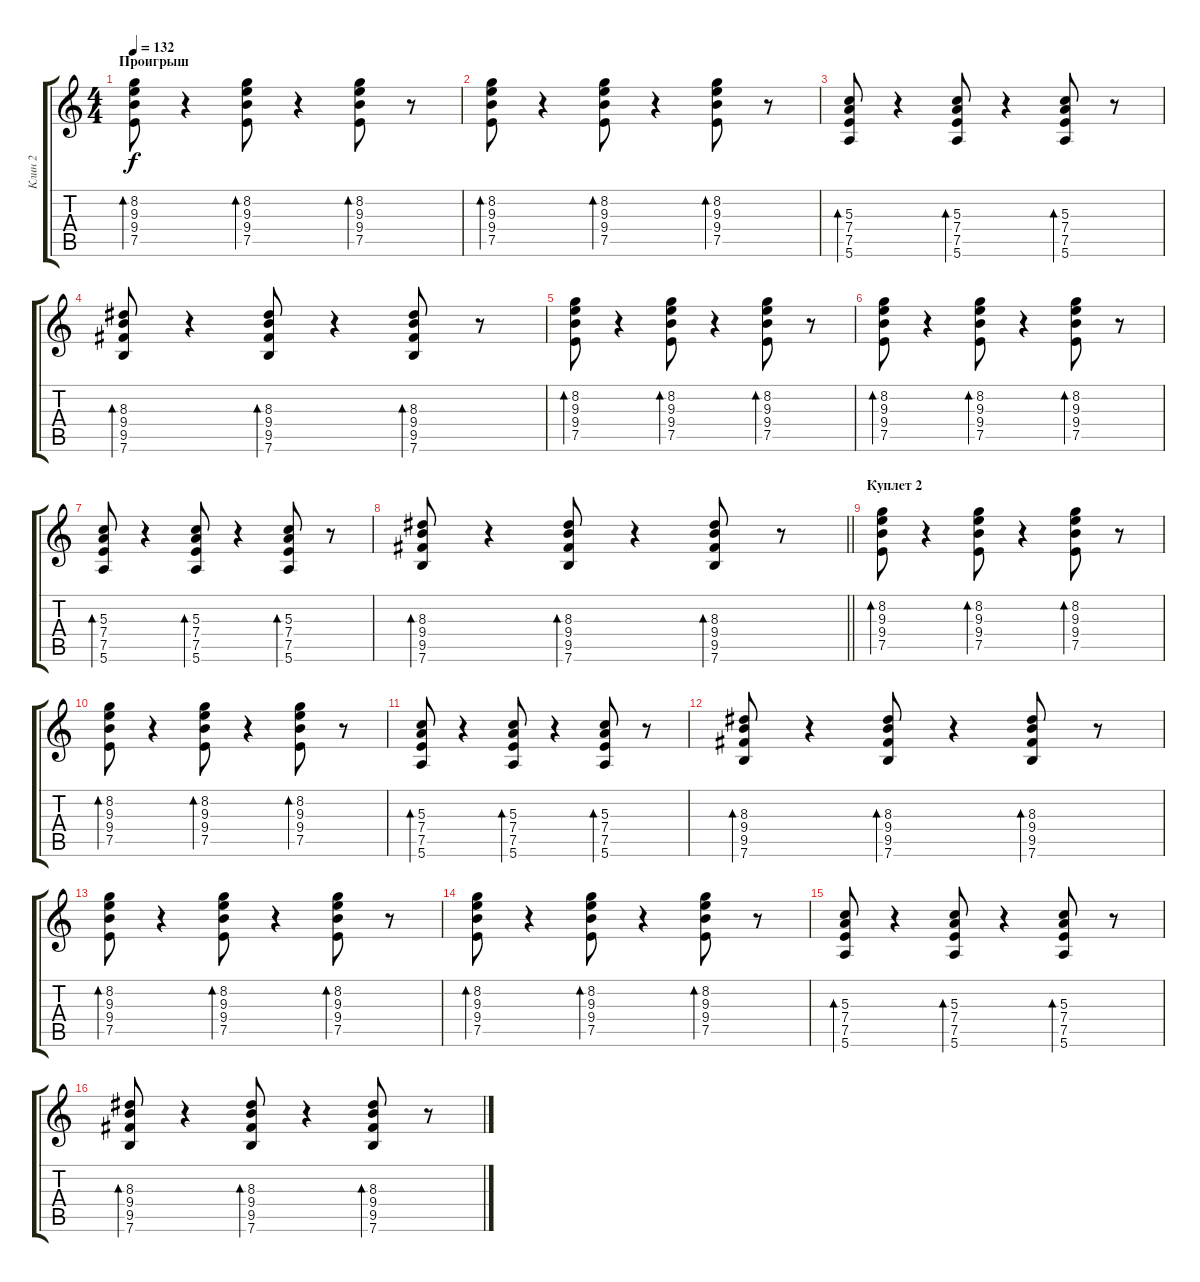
\track ("Клин 2" "Клин 2") {instrument electricguitarclean}
\staff {score tabs}
\tuning (E4 B3 G3 D3 A2 E2) {hide}
\ts (4 4)
\section ("" "Проигрыш")
\tempo 132
\clef g2
\ks c
(8.2 9.3 9.4 7.5).8{bd 30 dy f} r.4 (8.2 9.3 9.4 7.5).8{bd 30} r.4 (8.2 9.3 9.4 7.5).8{bd 30} r.8 |
(8.2 9.3 9.4 7.5).8{bd 30} r.4 (8.2 9.3 9.4 7.5).8{bd 30} r.4 (8.2 9.3 9.4 7.5).8{bd 30} r.8 |
(5.3 7.4 7.5 5.6).8{bd 30} r.4 (5.3 7.4 7.5 5.6).8{bd 30} r.4 (5.3 7.4 7.5 5.6).8{bd 30} r.8 |
(8.3 9.4 9.5 7.6).8{bd 30} r.4 (8.3 9.4 9.5 7.6).8{bd 30} r.4 (8.3 9.4 9.5 7.6).8{bd 30} r.8 |
(8.2 9.3 9.4 7.5).8{bd 30} r.4 (8.2 9.3 9.4 7.5).8{bd 30} r.4 (8.2 9.3 9.4 7.5).8{bd 30} r.8 |
(8.2 9.3 9.4 7.5).8{bd 30} r.4 (8.2 9.3 9.4 7.5).8{bd 30} r.4 (8.2 9.3 9.4 7.5).8{bd 30} r.8 |
(5.3 7.4 7.5 5.6).8{bd 30} r.4 (5.3 7.4 7.5 5.6).8{bd 30} r.4 (5.3 7.4 7.5 5.6).8{bd 30} r.8 |
\barLineRight lightlight
(8.3 9.4 9.5 7.6).8{bd 30} r.4 (8.3 9.4 9.5 7.6).8{bd 30} r.4 (8.3 9.4 9.5 7.6).8{bd 30} r.8 |
\section ("" "Куплет 2")
(8.2 9.3 9.4 7.5).8{bd 30} r.4 (8.2 9.3 9.4 7.5).8{bd 30} r.4 (8.2 9.3 9.4 7.5).8{bd 30} r.8 |
(8.2 9.3 9.4 7.5).8{bd 30} r.4 (8.2 9.3 9.4 7.5).8{bd 30} r.4 (8.2 9.3 9.4 7.5).8{bd 30} r.8 |
(5.3 7.4 7.5 5.6).8{bd 30} r.4 (5.3 7.4 7.5 5.6).8{bd 30} r.4 (5.3 7.4 7.5 5.6).8{bd 30} r.8 |
(8.3 9.4 9.5 7.6).8{bd 30} r.4 (8.3 9.4 9.5 7.6).8{bd 30} r.4 (8.3 9.4 9.5 7.6).8{bd 30} r.8 |
(8.2 9.3 9.4 7.5).8{bd 30} r.4 (8.2 9.3 9.4 7.5).8{bd 30} r.4 (8.2 9.3 9.4 7.5).8{bd 30} r.8 |
(8.2 9.3 9.4 7.5).8{bd 30} r.4 (8.2 9.3 9.4 7.5).8{bd 30} r.4 (8.2 9.3 9.4 7.5).8{bd 30} r.8 |
(5.3 7.4 7.5 5.6).8{bd 30} r.4 (5.3 7.4 7.5 5.6).8{bd 30} r.4 (5.3 7.4 7.5 5.6).8{bd 30} r.8 |
(8.3 9.4 9.5 7.6).8{bd 30} r.4 (8.3 9.4 9.5 7.6).8{bd 30} r.4 (8.3 9.4 9.5 7.6).8{bd 30} r.8
